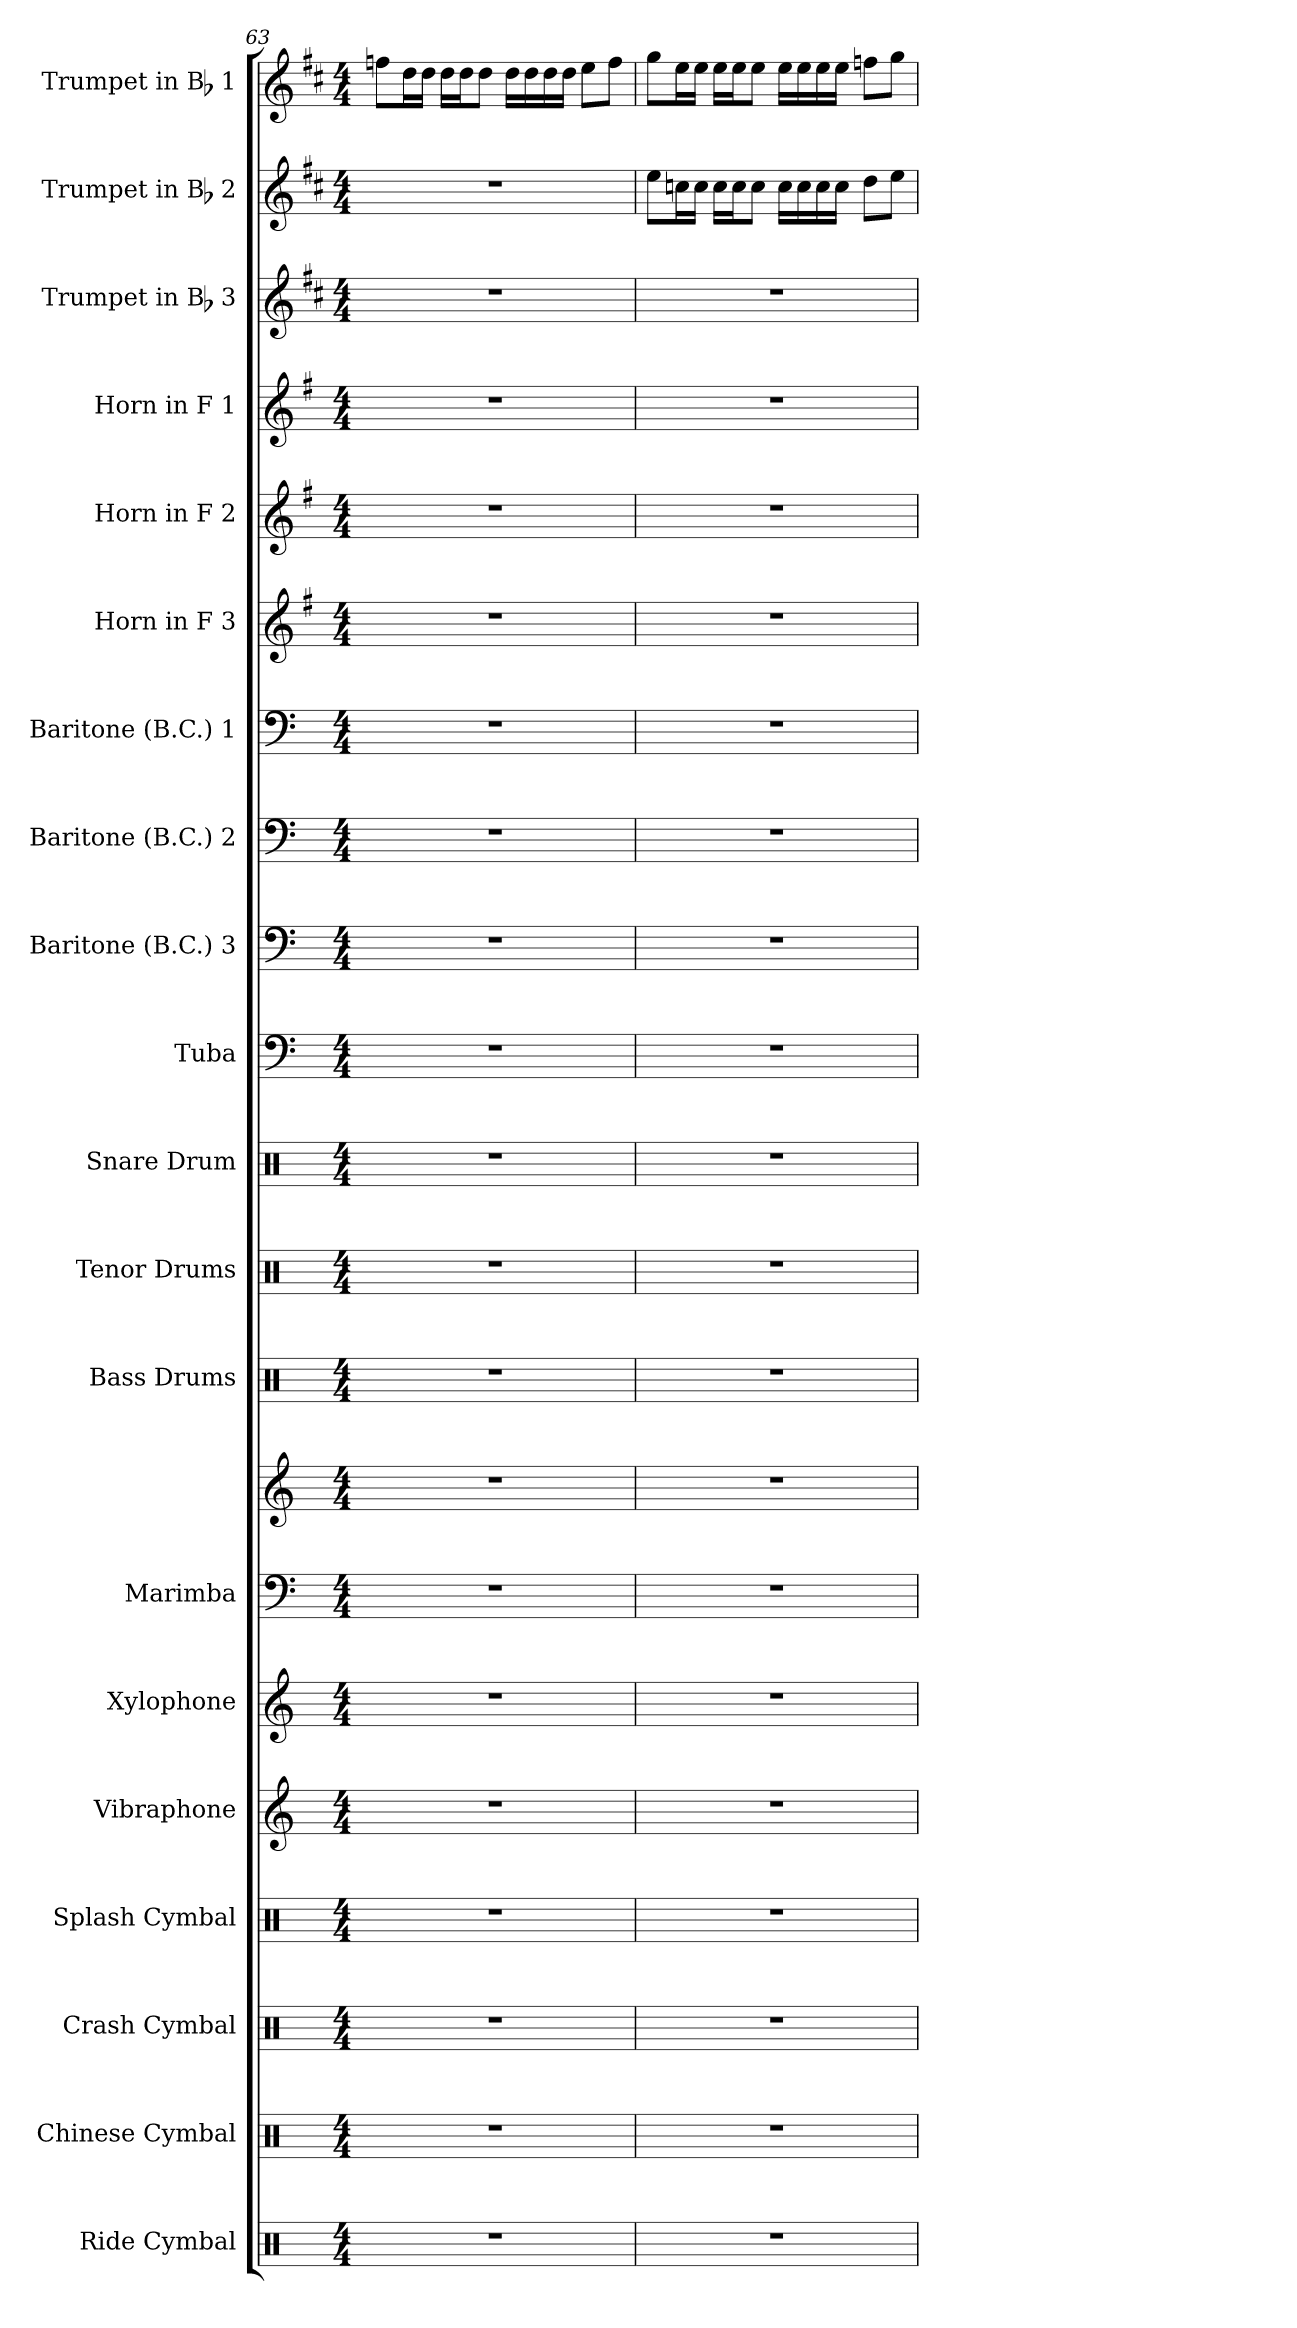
**kern	**kern	**kern	**kern	**kern	**kern	**kern	**kern	**kern	**kern	**kern	**kern	**kern	**kern	**kern	**kern	**kern	**kern	**kern	**kern	**kern
*part20	*part19	*part18	*part17	*part16	*part15	*part14	*part14	*part13	*part12	*part11	*part10	*part9	*part8	*part7	*part6	*part5	*part4	*part3	*part2	*part1
*staff21	*staff20	*staff19	*staff18	*staff17	*staff16	*staff15	*staff14	*staff13	*staff12	*staff11	*staff10	*staff9	*staff8	*staff7	*staff6	*staff5	*staff4	*staff3	*staff2	*staff1
*I"Ride Cymbal	*I"Chinese Cymbal	*I"Crash Cymbal	*I"Splash Cymbal	*I"Vibraphone	*I"Xylophone	*I"Marimba	*	*I"Bass Drums	*I"Tenor Drums	*I"Snare Drum	*I"Tuba	*I"Baritone (B.C.) 3	*I"Baritone (B.C.) 2	*I"Baritone (B.C.) 1	*I"Horn in F 3	*I"Horn in F 2	*I"Horn in F 1	*I"Trumpet in Bb 3	*I"Trumpet in Bb 2	*I"Trumpet in Bb 1
*I'R. Cym.	*I'Ch. Cym.	*I'Cr. Cym.	*I'Sp. Cym.	*I'Vib.	*I'Xyl.	*I'Mrm.	*	*I'BD	*I'TD	*I'SD	*I'Tuba	*I'Bar. 3	*I'Bar. 2	*I'Bar. 1	*I'Hn. 3	*I'Hn. 2	*I'Hn. 1	*	*	*
!!LO:PB:g=z
*clefX	*clefX	*clefX	*clefX	*clefG2	*clefG2	*clefF4	*clefG2	*clefX	*clefX	*clefX	*clefF4	*clefF4	*clefF4	*clefF4	*clefG2	*clefG2	*clefG2	*clefG2	*clefG2	*clefG2
*	*	*	*	*	*ITrd-7c-12	*	*	*	*	*	*	*	*	*	*ITrd4c7	*ITrd4c7	*ITrd4c7	*ITrd1c2	*ITrd1c2	*ITrd1c2
*k[]	*k[]	*k[]	*k[]	*k[]	*k[]	*k[]	*k[]	*k[]	*k[]	*k[]	*k[]	*k[]	*k[]	*k[]	*k[]	*k[]	*k[]	*k[]	*k[]	*k[]
*M4/4	*M4/4	*M4/4	*M4/4	*M4/4	*M4/4	*M4/4	*M4/4	*M4/4	*M4/4	*M4/4	*M4/4	*M4/4	*M4/4	*M4/4	*M4/4	*M4/4	*M4/4	*M4/4	*M4/4	*M4/4
=63	=63	=63	=63	=63	=63	=63	=63	=63	=63	=63	=63	=63	=63	=63	=63	=63	=63	=63	=63	=63
1r	1r	1r	1r	1r	1r	1r	1r	1r	1r	1r	1r	1r	1r	1r	1r	1r	1r	1r	1r	8ee-X\L
.	.	.	.	.	.	.	.	.	.	.	.	.	.	.	.	.	.	.	.	16cc\L
.	.	.	.	.	.	.	.	.	.	.	.	.	.	.	.	.	.	.	.	16cc\JJ
.	.	.	.	.	.	.	.	.	.	.	.	.	.	.	.	.	.	.	.	16cc\LL
.	.	.	.	.	.	.	.	.	.	.	.	.	.	.	.	.	.	.	.	16cc\J
.	.	.	.	.	.	.	.	.	.	.	.	.	.	.	.	.	.	.	.	8cc\J
.	.	.	.	.	.	.	.	.	.	.	.	.	.	.	.	.	.	.	.	16cc\LL
.	.	.	.	.	.	.	.	.	.	.	.	.	.	.	.	.	.	.	.	16cc\
.	.	.	.	.	.	.	.	.	.	.	.	.	.	.	.	.	.	.	.	16cc\
.	.	.	.	.	.	.	.	.	.	.	.	.	.	.	.	.	.	.	.	16cc\JJ
.	.	.	.	.	.	.	.	.	.	.	.	.	.	.	.	.	.	.	.	8dd\L
.	.	.	.	.	.	.	.	.	.	.	.	.	.	.	.	.	.	.	.	8ee-\J
=64	=64	=64	=64	=64	=64	=64	=64	=64	=64	=64	=64	=64	=64	=64	=64	=64	=64	=64	=64	=64
1r	1r	1r	1r	1r	1r	1r	1r	1r	1r	1r	1r	1r	1r	1r	1r	1r	1r	1r	8dd\L	8ff\L
.	.	.	.	.	.	.	.	.	.	.	.	.	.	.	.	.	.	.	16b-X\L	16dd\L
.	.	.	.	.	.	.	.	.	.	.	.	.	.	.	.	.	.	.	16b-\JJ	16dd\JJ
.	.	.	.	.	.	.	.	.	.	.	.	.	.	.	.	.	.	.	16b-\LL	16dd\LL
.	.	.	.	.	.	.	.	.	.	.	.	.	.	.	.	.	.	.	16b-\J	16dd\J
.	.	.	.	.	.	.	.	.	.	.	.	.	.	.	.	.	.	.	8b-\J	8dd\J
.	.	.	.	.	.	.	.	.	.	.	.	.	.	.	.	.	.	.	16b-\LL	16dd\LL
.	.	.	.	.	.	.	.	.	.	.	.	.	.	.	.	.	.	.	16b-\	16dd\
.	.	.	.	.	.	.	.	.	.	.	.	.	.	.	.	.	.	.	16b-\	16dd\
.	.	.	.	.	.	.	.	.	.	.	.	.	.	.	.	.	.	.	16b-\JJ	16dd\JJ
.	.	.	.	.	.	.	.	.	.	.	.	.	.	.	.	.	.	.	8cc\L	8ee-X\L
.	.	.	.	.	.	.	.	.	.	.	.	.	.	.	.	.	.	.	8dd\J	8ff\J
=	=	=	=	=	=	=	=	=	=	=	=	=	=	=	=	=	=	=	=	=
*-	*-	*-	*-	*-	*-	*-	*-	*-	*-	*-	*-	*-	*-	*-	*-	*-	*-	*-	*-	*-
